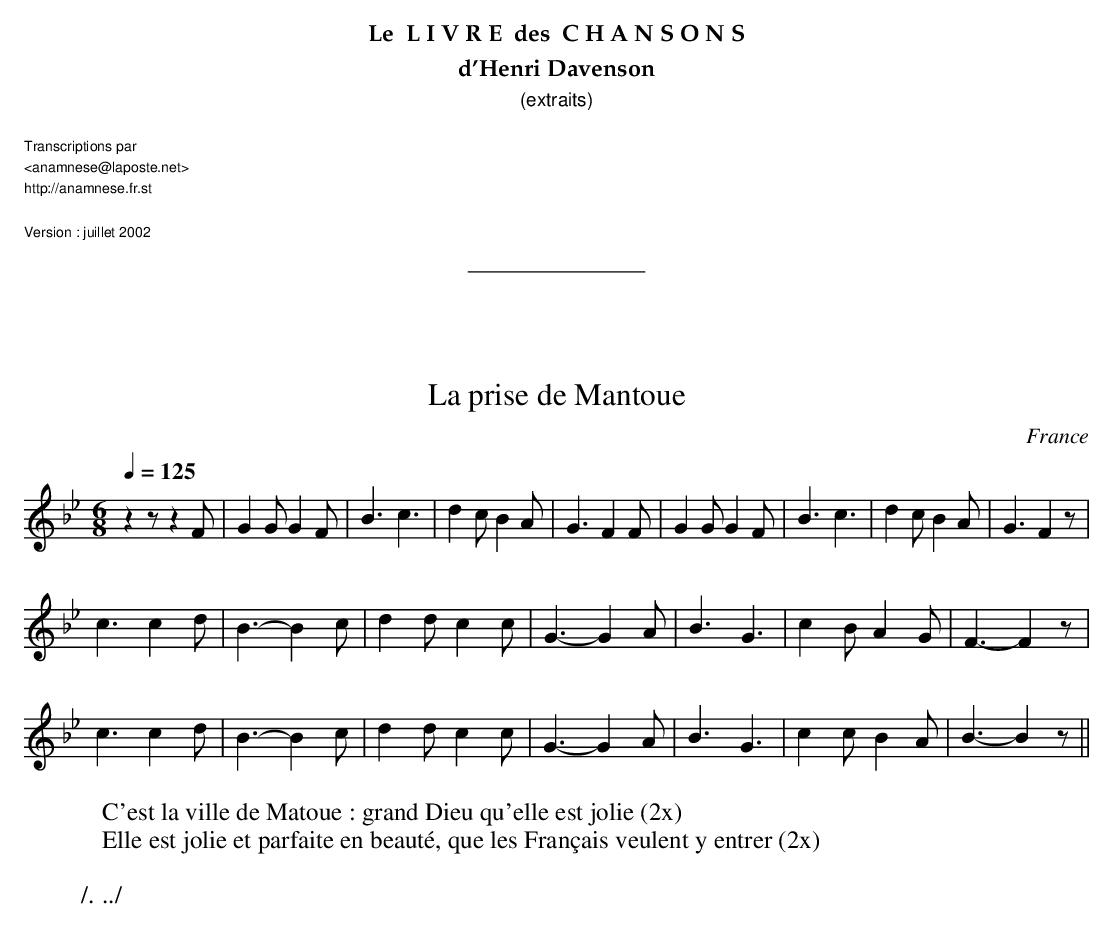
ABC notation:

X:1
T:La prise de Mantoue
O:France
M:6/8
L:1/8
Q:1/4=125
K:Bb
z2zz2 F | G2 G G2 F | B3 c3 | d2 c B2 A |\
G3 F2 F | G2 G G2 F | B3 c3 | d2 c B2 A |G3 F2 z |
c3 c2 d | B3-B2 c | d2 d c2 c | G3-G2 A | B3 G3 | c2 B A2 G | F3-F2 z |
c3 c2 d | B3-B2 c | d2 d c2 c | G3-G2 A | B3 G3 | c2 c B2 A | B3-B2 z ||
W:C'est la ville de Matoue : grand Dieu qu'elle est jolie (2x)
W:Elle est jolie et parfaite en beauté, que les Français veulent y entrer (2x)
W:
W:/.../
